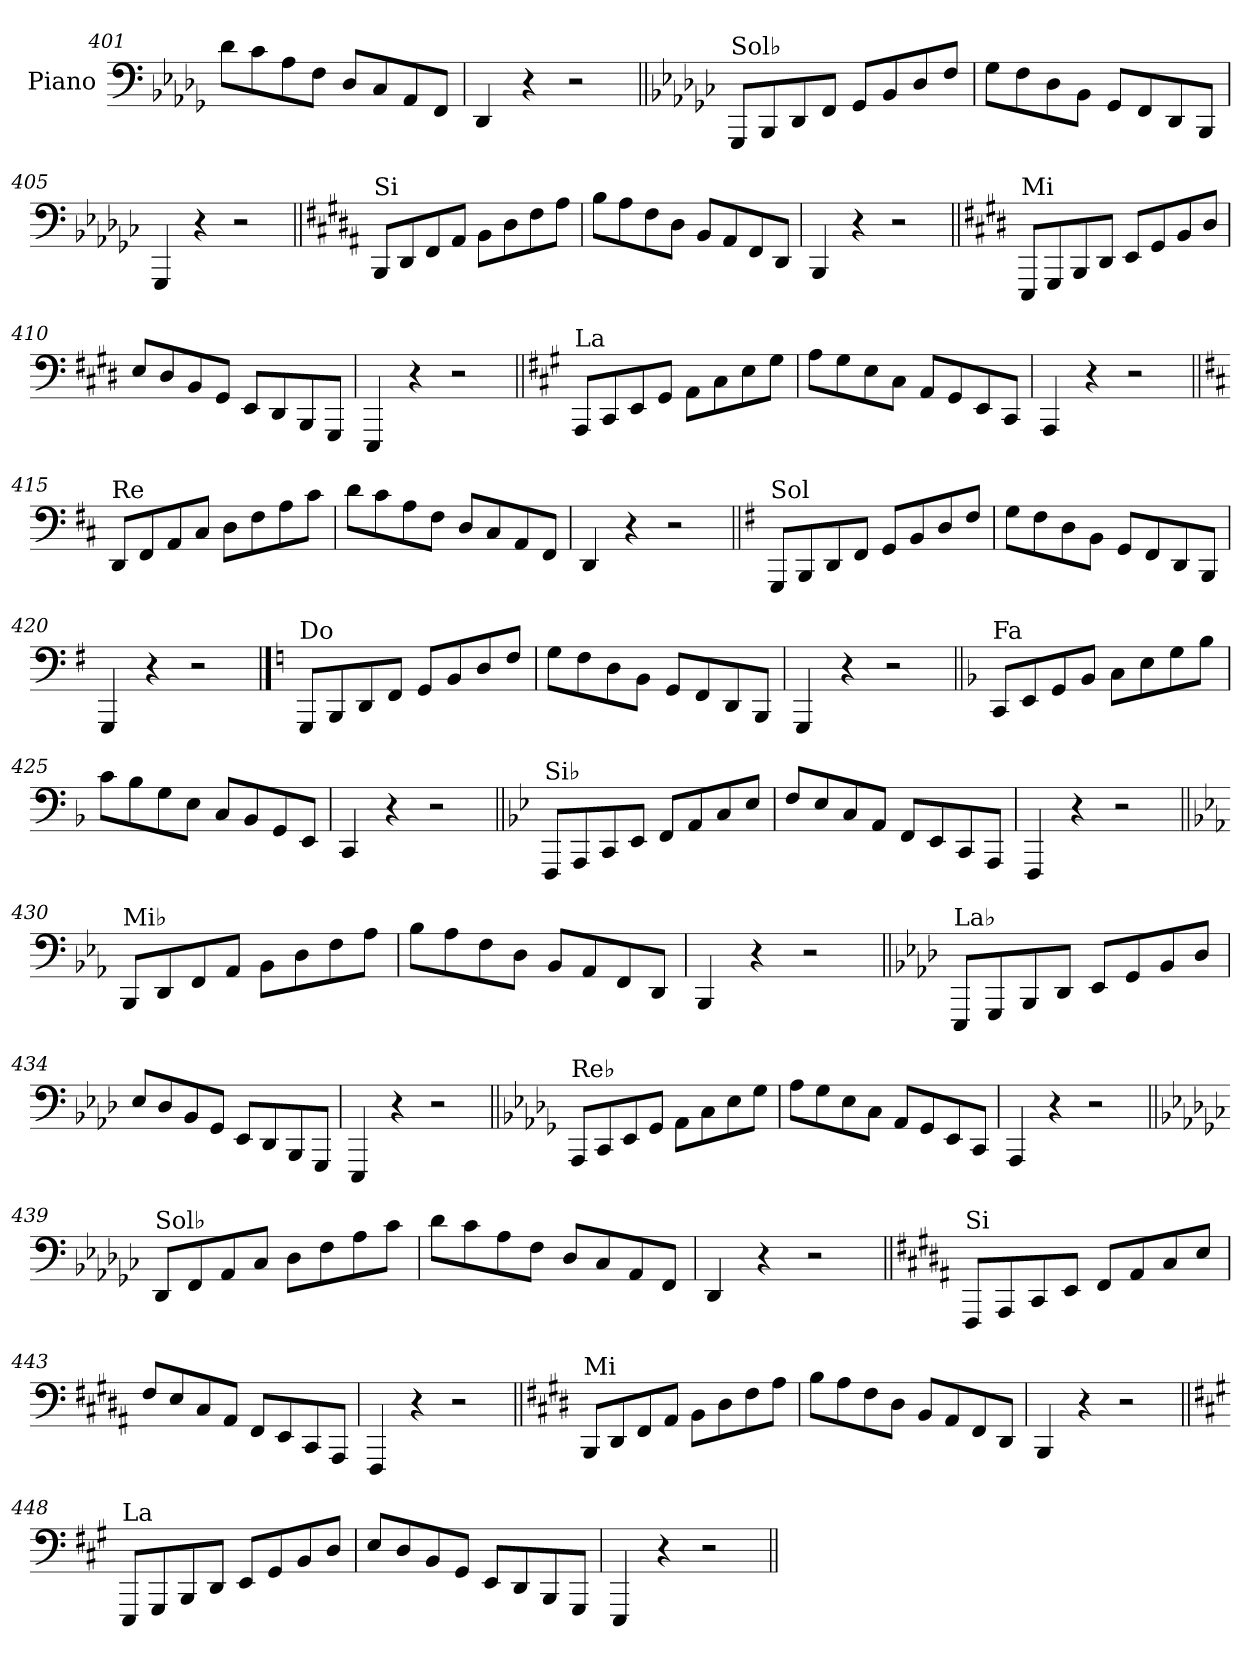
**kern
*part1
*staff1
*I"Piano
*I'Pno.
*clefF4
*k[b-e-a-d-g-]
=401
8d-\L
8c\
8A-\
8F\J
8D-/L
8C/
8AA-/
8FF/J
=402
4DD-/
4r
2r
!!LO:LB:g=z
=403||
*k[b-e-a-d-g-c-]
!LO:TX:a:t=Sol♭
8GGG-/L
8BBB-/
8DD-/
8FF/J
8GG-/L
8BB-/
8D-/
8F/J
=404
8G-\L
8F\
8D-\
8BB-\J
8GG-/L
8FF/
8DD-/
8BBB-/J
=405
4GGG-/
4r
2r
=406||
*k[f#c#g#d#a#]
!LO:TX:a:t=Si
8BBB/L
8DD#/
8FF#/
8AA#/J
8BB\L
8D#\
8F#\
8A#\J
=407
8B\L
8A#\
8F#\
8D#\J
8BB/L
8AA#/
8FF#/
8DD#/J
=408
4BBB/
4r
2r
!!LO:LB:g=z
=409||
*k[f#c#g#d#]
!LO:TX:a:t=Mi
8EEE/L
8GGG#/
8BBB/
8DD#/J
8EE/L
8GG#/
8BB/
8D#/J
=410
8E/L
8D#/
8BB/
8GG#/J
8EE/L
8DD#/
8BBB/
8GGG#/J
=411
4EEE/
4r
2r
=412||
*k[f#c#g#]
!LO:TX:a:t=La
8AAA/L
8CC#/
8EE/
8GG#/J
8AA\L
8C#\
8E\
8G#\J
=413
8A\L
8G#\
8E\
8C#\J
8AA/L
8GG#/
8EE/
8CC#/J
=414
4AAA/
4r
2r
!!LO:LB:g=z
=415||
*k[f#c#]
!LO:TX:a:t=Re
8DD/L
8FF#/
8AA/
8C#/J
8D\L
8F#\
8A\
8c#\J
=416
8d\L
8c#\
8A\
8F#\J
8D/L
8C#/
8AA/
8FF#/J
=417
4DD/
4r
2r
=418||
*k[f#]
!LO:TX:a:t=Sol
8GGG/L
8BBB/
8DD/
8FF#/J
8GG/L
8BB/
8D/
8F#/J
=419
8G\L
8F#\
8D\
8BB\J
8GG/L
8FF#/
8DD/
8BBB/J
=420
4GGG/
4r
2r
!!LO:PB:g=z
==421
*k[]
!LO:TX:a:t=Do
8GGG/L
8BBB/
8DD/
8FF/J
8GG/L
8BB/
8D/
8F/J
=422
8G\L
8F\
8D\
8BB\J
8GG/L
8FF/
8DD/
8BBB/J
=423
4GGG/
4r
2r
=424||
*k[b-]
!LO:TX:a:t=Fa
8CC/L
8EE/
8GG/
8BB-/J
8C\L
8E\
8G\
8B-\J
=425
8c\L
8B-\
8G\
8E\J
8C/L
8BB-/
8GG/
8EE/J
=426
4CC/
4r
2r
!!LO:LB:g=z
=427||
*k[b-e-]
!LO:TX:a:t=Si♭
8FFF/L
8AAA/
8CC/
8EE-/J
8FF/L
8AA/
8C/
8E-/J
=428
8F/L
8E-/
8C/
8AA/J
8FF/L
8EE-/
8CC/
8AAA/J
=429
4FFF/
4r
2r
=430||
*k[b-e-a-]
!LO:TX:a:t=Mi♭
8BBB-/L
8DD/
8FF/
8AA-/J
8BB-\L
8D\
8F\
8A-\J
=431
8B-\L
8A-\
8F\
8D\J
8BB-/L
8AA-/
8FF/
8DD/J
=432
4BBB-/
4r
2r
!!LO:LB:g=z
=433||
*k[b-e-a-d-]
!LO:TX:a:t=La♭
8EEE-/L
8GGG/
8BBB-/
8DD-/J
8EE-/L
8GG/
8BB-/
8D-/J
=434
8E-/L
8D-/
8BB-/
8GG/J
8EE-/L
8DD-/
8BBB-/
8GGG/J
=435
4EEE-/
4r
2r
=436||
*k[b-e-a-d-g-]
!LO:TX:a:t=Re♭
8AAA-/L
8CC/
8EE-/
8GG-/J
8AA-\L
8C\
8E-\
8G-\J
=437
8A-\L
8G-\
8E-\
8C\J
8AA-/L
8GG-/
8EE-/
8CC/J
=438
4AAA-/
4r
2r
!!LO:LB:g=z
=439||
*k[b-e-a-d-g-c-]
!LO:TX:a:t=Sol♭
8DD-/L
8FF/
8AA-/
8C-/J
8D-\L
8F\
8A-\
8c-\J
=440
8d-\L
8c-\
8A-\
8F\J
8D-/L
8C-/
8AA-/
8FF/J
=441
4DD-/
4r
2r
=442||
*k[f#c#g#d#a#]
!LO:TX:a:t=Si
8FFF#/L
8AAA#/
8CC#/
8EE/J
8FF#/L
8AA#/
8C#/
8E/J
=443
8F#/L
8E/
8C#/
8AA#/J
8FF#/L
8EE/
8CC#/
8AAA#/J
=444
4FFF#/
4r
2r
!!LO:LB:g=z
=445||
*k[f#c#g#d#]
!LO:TX:a:t=Mi
8BBB/L
8DD#/
8FF#/
8AA/J
8BB\L
8D#\
8F#\
8A\J
=446
8B\L
8A\
8F#\
8D#\J
8BB/L
8AA/
8FF#/
8DD#/J
=447
4BBB/
4r
2r
=448||
*k[f#c#g#]
!LO:TX:a:t=La
8EEE/L
8GGG#/
8BBB/
8DD/J
8EE/L
8GG#/
8BB/
8D/J
=449
8E/L
8D/
8BB/
8GG#/J
8EE/L
8DD/
8BBB/
8GGG#/J
=450
4EEE/
4r
2r
=||
*-
